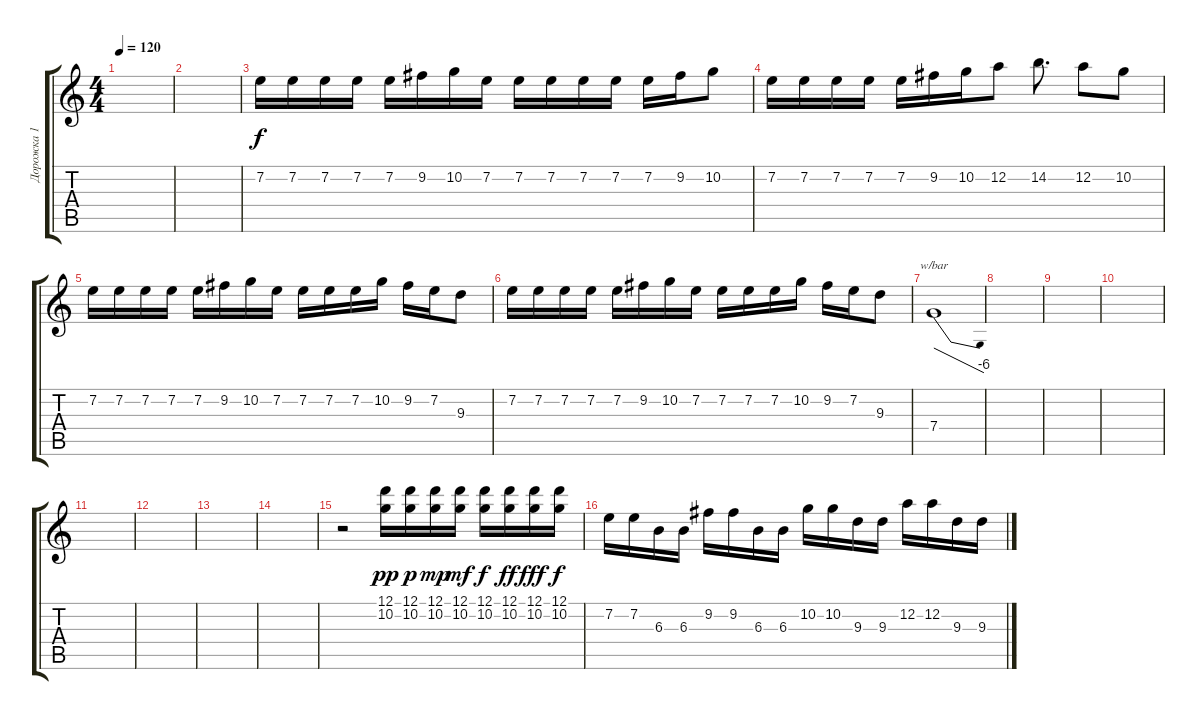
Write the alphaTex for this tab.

\track ("Дорожка 1" "Дорожка 1") {instrument distortionguitar}
\staff {score tabs}
\tuning (D4 A3 F3 C3 G2 C2) {hide}
\ts (4 4)
\tempo 120
\clef g2
\ks c
|
|
7.2.16 7.2.16 7.2.16 7.2.16 7.2.16 9.2.16 10.2.16 7.2.16 7.2.16 7.2.16 7.2.16 7.2.16 7.2.16 9.2.16 10.2.8 |
7.2.16 7.2.16 7.2.16 7.2.16 7.2.16 9.2.16 10.2.16 12.2.8 14.2.8{d} 12.2.8 10.2.8 |
7.2.16 7.2.16 7.2.16 7.2.16 7.2.16 9.2.16 10.2.16 7.2.16 7.2.16 7.2.16 7.2.16 10.2.16 9.2.16 7.2.16 9.3.8 |
7.2.16 7.2.16 7.2.16 7.2.16 7.2.16 9.2.16 10.2.16 7.2.16 7.2.16 7.2.16 7.2.16 10.2.16 9.2.16 7.2.16 9.3.8 |
7.4.1{tbe (dive default 0 0 60 -24)} |
|
|
|
|
|
|
|
r.2 (12.1 10.2).16{dy pp} (12.1 10.2).16{dy p} (12.1 10.2).16{dy mp} (12.1 10.2).16{dy mf} (12.1 10.2).16{dy f} (12.1 10.2).16{dy ff} (12.1 10.2).16{dy fff} (12.1 10.2).16{dy f} |
7.2.16 7.2.16 6.3.16 6.3.16 9.2.16 9.2.16 6.3.16 6.3.16 10.2.16 10.2.16 9.3.16 9.3.16 12.2.16 12.2.16 9.3.16 9.3.16
